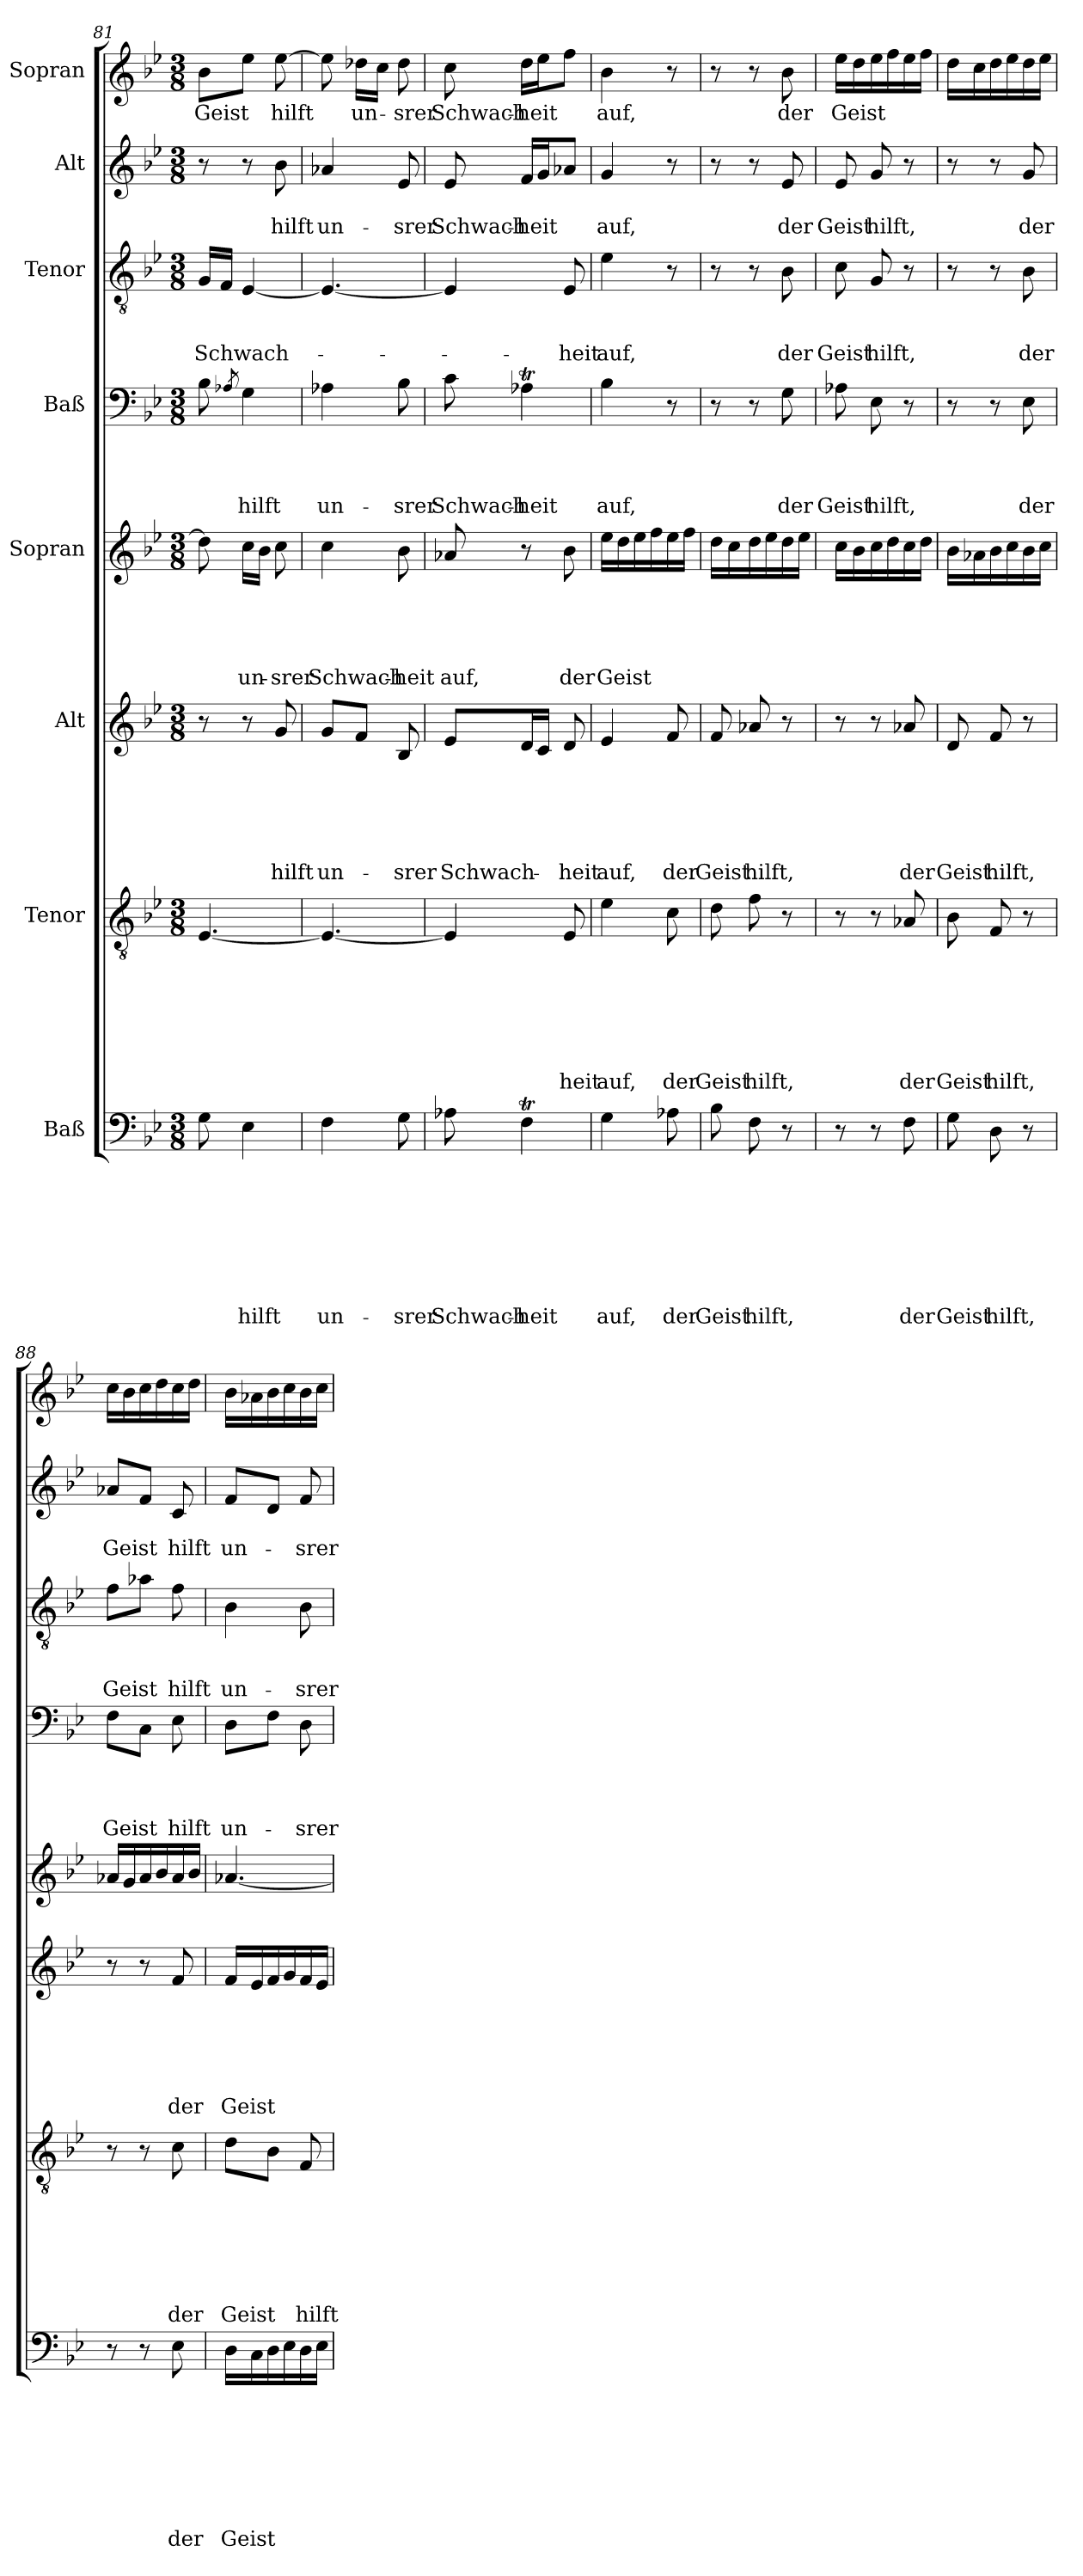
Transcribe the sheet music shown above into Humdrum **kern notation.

**kern	**text	**text	**text	**text	**text	**text	**text	**text	**kern	**text	**text	**text	**text	**text	**text	**text	**kern	**text	**text	**text	**text	**text	**text	**kern	**text	**text	**text	**text	**text	**kern	**text	**text	**text	**text	**kern	**text	**text	**text	**kern	**text	**text	**kern	**text
*part8	*part8	*part8	*part8	*part8	*part8	*part8	*part8	*part8	*part7	*part7	*part7	*part7	*part7	*part7	*part7	*part7	*part6	*part6	*part6	*part6	*part6	*part6	*part6	*part5	*part5	*part5	*part5	*part5	*part5	*part4	*part4	*part4	*part4	*part4	*part3	*part3	*part3	*part3	*part2	*part2	*part2	*part1	*part1
*staff8	*staff8	*staff8	*staff8	*staff8	*staff8	*staff8	*staff8	*staff8	*staff7	*staff7	*staff7	*staff7	*staff7	*staff7	*staff7	*staff7	*staff6	*staff6	*staff6	*staff6	*staff6	*staff6	*staff6	*staff5	*staff5	*staff5	*staff5	*staff5	*staff5	*staff4	*staff4	*staff4	*staff4	*staff4	*staff3	*staff3	*staff3	*staff3	*staff2	*staff2	*staff2	*staff1	*staff1
*I"Baß	*	*	*	*	*	*	*	*	*I"Tenor	*	*	*	*	*	*	*	*I"Alt	*	*	*	*	*	*	*I"Sopran	*	*	*	*	*	*I"Baß	*	*	*	*	*I"Tenor	*	*	*	*I"Alt	*	*	*I"Sopran	*
*clefF4	*	*	*	*	*	*	*	*	*clefGv2	*	*	*	*	*	*	*	*clefG2	*	*	*	*	*	*	*clefG2	*	*	*	*	*	*clefF4	*	*	*	*	*clefGv2	*	*	*	*clefG2	*	*	*clefG2	*
*k[b-e-]	*	*	*	*	*	*	*	*	*k[b-e-]	*	*	*	*	*	*	*	*k[b-e-]	*	*	*	*	*	*	*k[b-e-]	*	*	*	*	*	*k[b-e-]	*	*	*	*	*k[b-e-]	*	*	*	*k[b-e-]	*	*	*k[b-e-]	*
*B-:	*	*	*	*	*	*	*	*	*B-:	*	*	*	*	*	*	*	*B-:	*	*	*	*	*	*	*B-:	*	*	*	*	*	*B-:	*	*	*	*	*B-:	*	*	*	*B-:	*	*	*B-:	*
*M3/8	*	*	*	*	*	*	*	*	*M3/8	*	*	*	*	*	*	*	*M3/8	*	*	*	*	*	*	*M3/8	*	*	*	*	*	*M3/8	*	*	*	*	*M3/8	*	*	*	*M3/8	*	*	*M3/8	*
=81	=81	=81	=81	=81	=81	=81	=81	=81	=81	=81	=81	=81	=81	=81	=81	=81	=81	=81	=81	=81	=81	=81	=81	=81	=81	=81	=81	=81	=81	=81	=81	=81	=81	=81	=81	=81	=81	=81	=81	=81	=81	=81	=81
8G!\	.	.	.	.	.	.	.	.	[4.E-!/	.	.	.	.	.	.	.	8r	.	.	.	.	.	.	8dd-!\]	.	.	.	.	.	8B-!\	.	.	.	.	16G!/LL	.	.	Schwach-	8r	.	.	8b-!\L	Geist
.	.	.	.	.	.	.	.	.	.	.	.	.	.	.	.	.	.	.	.	.	.	.	.	.	.	.	.	.	.	.	.	.	.	.	16F!/JJ	.	.	.	.	.	.	.	.
.	.	.	.	.	.	.	.	.	.	.	.	.	.	.	.	.	.	.	.	.	.	.	.	.	.	.	.	.	.	8qA-X/	.	.	.	.	.	.	.	.	.	.	.	.	.
4E-!\	.	.	.	.	.	.	.	hilft	.	.	.	.	.	.	.	.	8r	.	.	.	.	.	.	16cc!\LL	.	.	.	.	un-	4G!\	.	.	.	hilft	[4E-!/	.	.	.	8r	.	.	8ee-!\J	.
.	.	.	.	.	.	.	.	.	.	.	.	.	.	.	.	.	.	.	.	.	.	.	.	16b-!\JJ	.	.	.	.	.	.	.	.	.	.	.	.	.	.	.	.	.	.	.
.	.	.	.	.	.	.	.	.	.	.	.	.	.	.	.	.	8g!/	.	.	.	.	.	hilft	8cc!\	.	.	.	.	-srer	.	.	.	.	.	.	.	.	.	8b-!\	.	hilft	[8ee-!\	hilft
!!LO:LB:g=z
=82	=82	=82	=82	=82	=82	=82	=82	=82	=82	=82	=82	=82	=82	=82	=82	=82	=82	=82	=82	=82	=82	=82	=82	=82	=82	=82	=82	=82	=82	=82	=82	=82	=82	=82	=82	=82	=82	=82	=82	=82	=82	=82	=82
4F!\	.	.	.	.	.	.	.	un-	4.E-!/_	.	.	.	.	.	.	.	8g!/L	.	.	.	.	.	un-	4cc!\	.	.	.	.	Schwach-	4A-X!\	.	.	.	un-	4.E-!/_	.	.	.	4a-X!/	.	un-	8ee-!\]	.
.	.	.	.	.	.	.	.	.	.	.	.	.	.	.	.	.	8f!/J	.	.	.	.	.	.	.	.	.	.	.	.	.	.	.	.	.	.	.	.	.	.	.	.	16dd-X!\LL	un-
.	.	.	.	.	.	.	.	.	.	.	.	.	.	.	.	.	.	.	.	.	.	.	.	.	.	.	.	.	.	.	.	.	.	.	.	.	.	.	.	.	.	16cc!\JJ	.
8G!\	.	.	.	.	.	.	.	-srer	.	.	.	.	.	.	.	.	8B-!/	.	.	.	.	.	-srer	8b-!\	.	.	.	.	-heit	8B-!\	.	.	.	-srer	.	.	.	.	8e-!/	.	-srer	8dd-!\	-srer
=83	=83	=83	=83	=83	=83	=83	=83	=83	=83	=83	=83	=83	=83	=83	=83	=83	=83	=83	=83	=83	=83	=83	=83	=83	=83	=83	=83	=83	=83	=83	=83	=83	=83	=83	=83	=83	=83	=83	=83	=83	=83	=83	=83
8A-X!\	.	.	.	.	.	.	.	Schwach-	4E-!/]	.	.	.	.	.	.	.	8e-!/L	.	.	.	.	.	Schwach-	8a-X!/	.	.	.	.	auf,	8c!\	.	.	.	Schwach-	4E-!/]	.	.	.	8e-!/	.	Schwach-	8cc!\	Schwach-
4FT!\	.	.	.	.	.	.	.	-heit	.	.	.	.	.	.	.	.	16d!/L	.	.	.	.	.	.	8r	.	.	.	.	.	4A-XT!\	.	.	.	-heit	.	.	.	.	16f!/LL	.	-heit	16dd!\LL	-heit
.	.	.	.	.	.	.	.	.	.	.	.	.	.	.	.	.	16c!/JJ	.	.	.	.	.	.	.	.	.	.	.	.	.	.	.	.	.	.	.	.	.	16g!/J	.	.	16ee-!\J	.
.	.	.	.	.	.	.	.	.	8E-!/	.	.	.	.	.	.	-heit	8d!/	.	.	.	.	.	-heit	8b-!\	.	.	.	.	der	.	.	.	.	.	8E-!/	.	.	-heit	8a-X!/J	.	.	8ff!\J	.
=84	=84	=84	=84	=84	=84	=84	=84	=84	=84	=84	=84	=84	=84	=84	=84	=84	=84	=84	=84	=84	=84	=84	=84	=84	=84	=84	=84	=84	=84	=84	=84	=84	=84	=84	=84	=84	=84	=84	=84	=84	=84	=84	=84
4G!\	.	.	.	.	.	.	.	auf,	4e-!\	.	.	.	.	.	.	auf,	4e-!/	.	.	.	.	.	auf,	16ee-!\LL	.	.	.	.	Geist	4B-!\	.	.	.	auf,	4e-!\	.	.	auf,	4g!/	.	auf,	4b-!\	auf,
.	.	.	.	.	.	.	.	.	.	.	.	.	.	.	.	.	.	.	.	.	.	.	.	16dd!\	.	.	.	.	.	.	.	.	.	.	.	.	.	.	.	.	.	.	.
.	.	.	.	.	.	.	.	.	.	.	.	.	.	.	.	.	.	.	.	.	.	.	.	16ee-!\	.	.	.	.	.	.	.	.	.	.	.	.	.	.	.	.	.	.	.
.	.	.	.	.	.	.	.	.	.	.	.	.	.	.	.	.	.	.	.	.	.	.	.	16ff!\	.	.	.	.	.	.	.	.	.	.	.	.	.	.	.	.	.	.	.
8A-X!\	.	.	.	.	.	.	.	der	8c!\	.	.	.	.	.	.	der	8f!/	.	.	.	.	.	der	16ee-!\	.	.	.	.	.	8r	.	.	.	.	8r	.	.	.	8r	.	.	8r	.
.	.	.	.	.	.	.	.	.	.	.	.	.	.	.	.	.	.	.	.	.	.	.	.	16ff!\JJ	.	.	.	.	.	.	.	.	.	.	.	.	.	.	.	.	.	.	.
=85	=85	=85	=85	=85	=85	=85	=85	=85	=85	=85	=85	=85	=85	=85	=85	=85	=85	=85	=85	=85	=85	=85	=85	=85	=85	=85	=85	=85	=85	=85	=85	=85	=85	=85	=85	=85	=85	=85	=85	=85	=85	=85	=85
8B-!\	.	.	.	.	.	.	.	Geist	8d!\	.	.	.	.	.	.	Geist	8f!/	.	.	.	.	.	Geist	16dd!\LL	.	.	.	.	.	8r	.	.	.	.	8r	.	.	.	8r	.	.	8r	.
.	.	.	.	.	.	.	.	.	.	.	.	.	.	.	.	.	.	.	.	.	.	.	.	16cc!\	.	.	.	.	.	.	.	.	.	.	.	.	.	.	.	.	.	.	.
8F!\	.	.	.	.	.	.	.	hilft,	8f!\	.	.	.	.	.	.	hilft,	8a-X!/	.	.	.	.	.	hilft,	16dd!\	.	.	.	.	.	8r	.	.	.	.	8r	.	.	.	8r	.	.	8r	.
.	.	.	.	.	.	.	.	.	.	.	.	.	.	.	.	.	.	.	.	.	.	.	.	16ee-!\	.	.	.	.	.	.	.	.	.	.	.	.	.	.	.	.	.	.	.
8r	.	.	.	.	.	.	.	.	8r	.	.	.	.	.	.	.	8r	.	.	.	.	.	.	16dd!\	.	.	.	.	.	8G!\	.	.	.	der	8B-!\	.	.	der	8e-!/	.	der	8b-!\	der
.	.	.	.	.	.	.	.	.	.	.	.	.	.	.	.	.	.	.	.	.	.	.	.	16ee-!\JJ	.	.	.	.	.	.	.	.	.	.	.	.	.	.	.	.	.	.	.
=86	=86	=86	=86	=86	=86	=86	=86	=86	=86	=86	=86	=86	=86	=86	=86	=86	=86	=86	=86	=86	=86	=86	=86	=86	=86	=86	=86	=86	=86	=86	=86	=86	=86	=86	=86	=86	=86	=86	=86	=86	=86	=86	=86
8r	.	.	.	.	.	.	.	.	8r	.	.	.	.	.	.	.	8r	.	.	.	.	.	.	16cc!\LL	.	.	.	.	.	8A-X!\	.	.	.	Geist	8c!\	.	.	Geist	8e-!/	.	Geist	16ee-!\LL	Geist
.	.	.	.	.	.	.	.	.	.	.	.	.	.	.	.	.	.	.	.	.	.	.	.	16b-!\	.	.	.	.	.	.	.	.	.	.	.	.	.	.	.	.	.	16dd!\	.
8r	.	.	.	.	.	.	.	.	8r	.	.	.	.	.	.	.	8r	.	.	.	.	.	.	16cc!\	.	.	.	.	.	8E-!\	.	.	.	hilft,	8G!/	.	.	hilft,	8g!/	.	hilft,	16ee-!\	.
.	.	.	.	.	.	.	.	.	.	.	.	.	.	.	.	.	.	.	.	.	.	.	.	16dd!\	.	.	.	.	.	.	.	.	.	.	.	.	.	.	.	.	.	16ff!\	.
8F!\	.	.	.	.	.	.	.	der	8A-X!/	.	.	.	.	.	.	der	8a-X!/	.	.	.	.	.	der	16cc!\	.	.	.	.	.	8r	.	.	.	.	8r	.	.	.	8r	.	.	16ee-!\	.
.	.	.	.	.	.	.	.	.	.	.	.	.	.	.	.	.	.	.	.	.	.	.	.	16dd!\JJ	.	.	.	.	.	.	.	.	.	.	.	.	.	.	.	.	.	16ff!\JJ	.
=87	=87	=87	=87	=87	=87	=87	=87	=87	=87	=87	=87	=87	=87	=87	=87	=87	=87	=87	=87	=87	=87	=87	=87	=87	=87	=87	=87	=87	=87	=87	=87	=87	=87	=87	=87	=87	=87	=87	=87	=87	=87	=87	=87
8G!\	.	.	.	.	.	.	.	Geist	8B-!\	.	.	.	.	.	.	Geist	8d!/	.	.	.	.	.	Geist	16b-!\LL	.	.	.	.	.	8r	.	.	.	.	8r	.	.	.	8r	.	.	16dd!\LL	.
.	.	.	.	.	.	.	.	.	.	.	.	.	.	.	.	.	.	.	.	.	.	.	.	16a-X!\	.	.	.	.	.	.	.	.	.	.	.	.	.	.	.	.	.	16cc!\	.
8D!\	.	.	.	.	.	.	.	hilft,	8F!/	.	.	.	.	.	.	hilft,	8f!/	.	.	.	.	.	hilft,	16b-!\	.	.	.	.	.	8r	.	.	.	.	8r	.	.	.	8r	.	.	16dd!\	.
.	.	.	.	.	.	.	.	.	.	.	.	.	.	.	.	.	.	.	.	.	.	.	.	16cc!\	.	.	.	.	.	.	.	.	.	.	.	.	.	.	.	.	.	16ee-!\	.
8r	.	.	.	.	.	.	.	.	8r	.	.	.	.	.	.	.	8r	.	.	.	.	.	.	16b-!\	.	.	.	.	.	8E-!\	.	.	.	der	8B-!\	.	.	der	8g!/	.	der	16dd!\	.
.	.	.	.	.	.	.	.	.	.	.	.	.	.	.	.	.	.	.	.	.	.	.	.	16cc!\JJ	.	.	.	.	.	.	.	.	.	.	.	.	.	.	.	.	.	16ee-!\JJ	.
!!LO:PB:g=z
=88	=88	=88	=88	=88	=88	=88	=88	=88	=88	=88	=88	=88	=88	=88	=88	=88	=88	=88	=88	=88	=88	=88	=88	=88	=88	=88	=88	=88	=88	=88	=88	=88	=88	=88	=88	=88	=88	=88	=88	=88	=88	=88	=88
8r	.	.	.	.	.	.	.	.	8r	.	.	.	.	.	.	.	8r	.	.	.	.	.	.	16a-X!/LL	.	.	.	.	.	8F!\L	.	.	.	Geist	8f!\L	.	.	Geist	8a-X!/L	.	Geist	16cc!\LL	.
.	.	.	.	.	.	.	.	.	.	.	.	.	.	.	.	.	.	.	.	.	.	.	.	16g!/	.	.	.	.	.	.	.	.	.	.	.	.	.	.	.	.	.	16b-!\	.
8r	.	.	.	.	.	.	.	.	8r	.	.	.	.	.	.	.	8r	.	.	.	.	.	.	16a-!/	.	.	.	.	.	8C!\J	.	.	.	.	8a-X!\J	.	.	.	8f!/J	.	.	16cc!\	.
.	.	.	.	.	.	.	.	.	.	.	.	.	.	.	.	.	.	.	.	.	.	.	.	16b-!/	.	.	.	.	.	.	.	.	.	.	.	.	.	.	.	.	.	16dd!\	.
8E-!\	.	.	.	.	.	.	.	der	8c!\	.	.	.	.	.	.	der	8f!/	.	.	.	.	.	der	16a-!/	.	.	.	.	.	8E-!\	.	.	.	hilft	8f!\	.	.	hilft	8c!/	.	hilft	16cc!\	.
.	.	.	.	.	.	.	.	.	.	.	.	.	.	.	.	.	.	.	.	.	.	.	.	16b-!/JJ	.	.	.	.	.	.	.	.	.	.	.	.	.	.	.	.	.	16dd!\JJ	.
=89	=89	=89	=89	=89	=89	=89	=89	=89	=89	=89	=89	=89	=89	=89	=89	=89	=89	=89	=89	=89	=89	=89	=89	=89	=89	=89	=89	=89	=89	=89	=89	=89	=89	=89	=89	=89	=89	=89	=89	=89	=89	=89	=89
16D!\LL	.	.	.	.	.	.	.	Geist	8d!\L	.	.	.	.	.	.	Geist	16f!/LL	.	.	.	.	.	Geist	[4.a-X!/	.	.	.	.	.	8D!\L	.	.	.	un-	4B-!\	.	.	un-	8f!/L	.	un-	16b-!\LL	.
16C!\	.	.	.	.	.	.	.	.	.	.	.	.	.	.	.	.	16e-!/	.	.	.	.	.	.	.	.	.	.	.	.	.	.	.	.	.	.	.	.	.	.	.	.	16a-X!\	.
16D!\	.	.	.	.	.	.	.	.	8B-!\J	.	.	.	.	.	.	.	16f!/	.	.	.	.	.	.	.	.	.	.	.	.	8F!\J	.	.	.	.	.	.	.	.	8d!/J	.	.	16b-!\	.
16E-!\	.	.	.	.	.	.	.	.	.	.	.	.	.	.	.	.	16g!/	.	.	.	.	.	.	.	.	.	.	.	.	.	.	.	.	.	.	.	.	.	.	.	.	16cc!\	.
16D!\	.	.	.	.	.	.	.	.	8F!/	.	.	.	.	.	.	hilft	16f!/	.	.	.	.	.	.	.	.	.	.	.	.	8D!\	.	.	.	-srer	8B-!\	.	.	-srer	8f!/	.	-srer	16b-!\	.
16E-!\JJ	.	.	.	.	.	.	.	.	.	.	.	.	.	.	.	.	16e-!/JJ	.	.	.	.	.	.	.	.	.	.	.	.	.	.	.	.	.	.	.	.	.	.	.	.	16cc!\JJ	.
=	=	=	=	=	=	=	=	=	=	=	=	=	=	=	=	=	=	=	=	=	=	=	=	=	=	=	=	=	=	=	=	=	=	=	=	=	=	=	=	=	=	=	=
*-	*-	*-	*-	*-	*-	*-	*-	*-	*-	*-	*-	*-	*-	*-	*-	*-	*-	*-	*-	*-	*-	*-	*-	*-	*-	*-	*-	*-	*-	*-	*-	*-	*-	*-	*-	*-	*-	*-	*-	*-	*-	*-	*-
